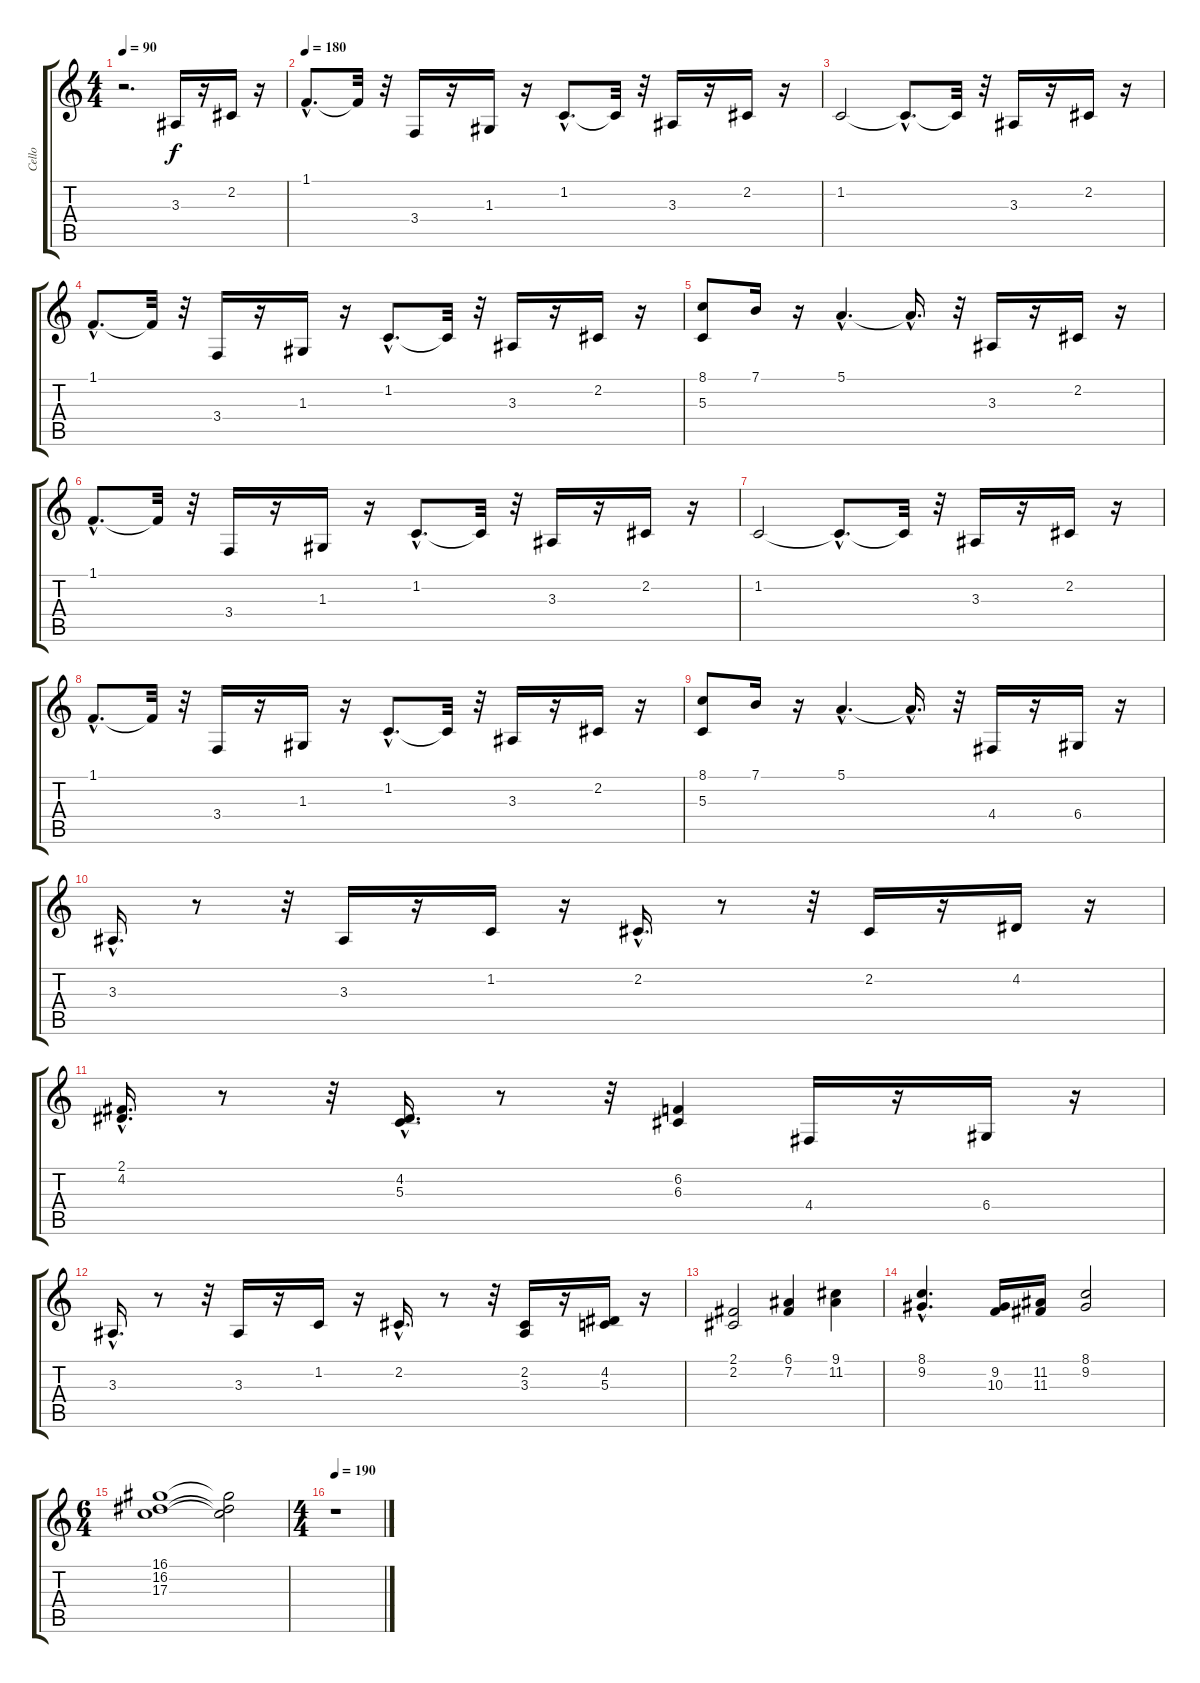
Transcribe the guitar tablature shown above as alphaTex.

\track ("Cello" "Cello") {instrument cello}
\staff {score tabs}
\tuning (E4 B3 G3 D3 A2 E2) {hide}
\ts (4 4)
\tempo 90
\clef g2
\ks c
r.2{d dy f} 3.3.16{volume 12 balance 11 instrument brasssection} r.16 2.2.16 r.16 |
\tempo 180
1.1{hac}.8{d} 1.1{t}.32 r.32 3.4.16 r.16 1.3.16 r.16 1.2{hac}.8{d} 1.2{t}.32 r.32 3.3.16 r.16 2.2.16 r.16 |
1.2.2 1.2{hac t}.8{d} 1.2{t}.32 r.32 3.3.16 r.16 2.2.16 r.16 |
1.1{hac}.8{d} 1.1{t}.32 r.32 3.4.16 r.16 1.3.16 r.16 1.2{hac}.8{d} 1.2{t}.32 r.32 3.3.16 r.16 2.2.16 r.16 |
(8.1 5.3).8 7.1.16 r.16 5.1{hac}.4{d} 5.1{hac t}.16{d} r.32 3.3.16 r.16 2.2.16 r.16 |
1.1{hac}.8{d} 1.1{t}.32 r.32 3.4.16 r.16 1.3.16 r.16 1.2{hac}.8{d} 1.2{t}.32 r.32 3.3.16 r.16 2.2.16 r.16 |
1.2.2 1.2{hac t}.8{d} 1.2{t}.32 r.32 3.3.16 r.16 2.2.16 r.16 |
1.1{hac}.8{d} 1.1{t}.32 r.32 3.4.16 r.16 1.3.16 r.16 1.2{hac}.8{d} 1.2{t}.32 r.32 3.3.16 r.16 2.2.16 r.16 |
(8.1 5.3).8 7.1.16 r.16 5.1{hac}.4{d} 5.1{hac t}.16{d} r.32 4.4.16 r.16 6.4.16 r.16 |
3.3{hac}.16{d} r.8 r.32 3.3.16 r.16 1.2.16 r.16 2.2{hac}.16{d} r.8 r.32 2.2.16 r.16 4.2.16 r.16 |
(2.1{hac} 4.2{hac}).16{d} r.8 r.32 (4.2{hac} 5.3{hac}).16{d} r.8 r.32 (6.2 6.3).4 4.4.16 r.16 6.4.16 r.16 |
3.3{hac}.16{d} r.8 r.32 3.3.16 r.16 1.2.16 r.16 2.2{hac}.16{d} r.8 r.32 (2.2 3.3).16 r.16 (4.2 5.3).16 r.16 |
(2.1 2.2).2 (6.1 7.2).4 (9.1 11.2).4 |
(8.1{hac} 9.2{hac}).4{d} (9.2 10.3).16 (11.2 11.3).16 (8.1 9.2).2 |
\ts (6 4)
(16.1 16.2 17.3).1 (16.1{t} 16.2{t} 17.3{t}).2 |
\ts (4 4)
\tempo 190
r.1
